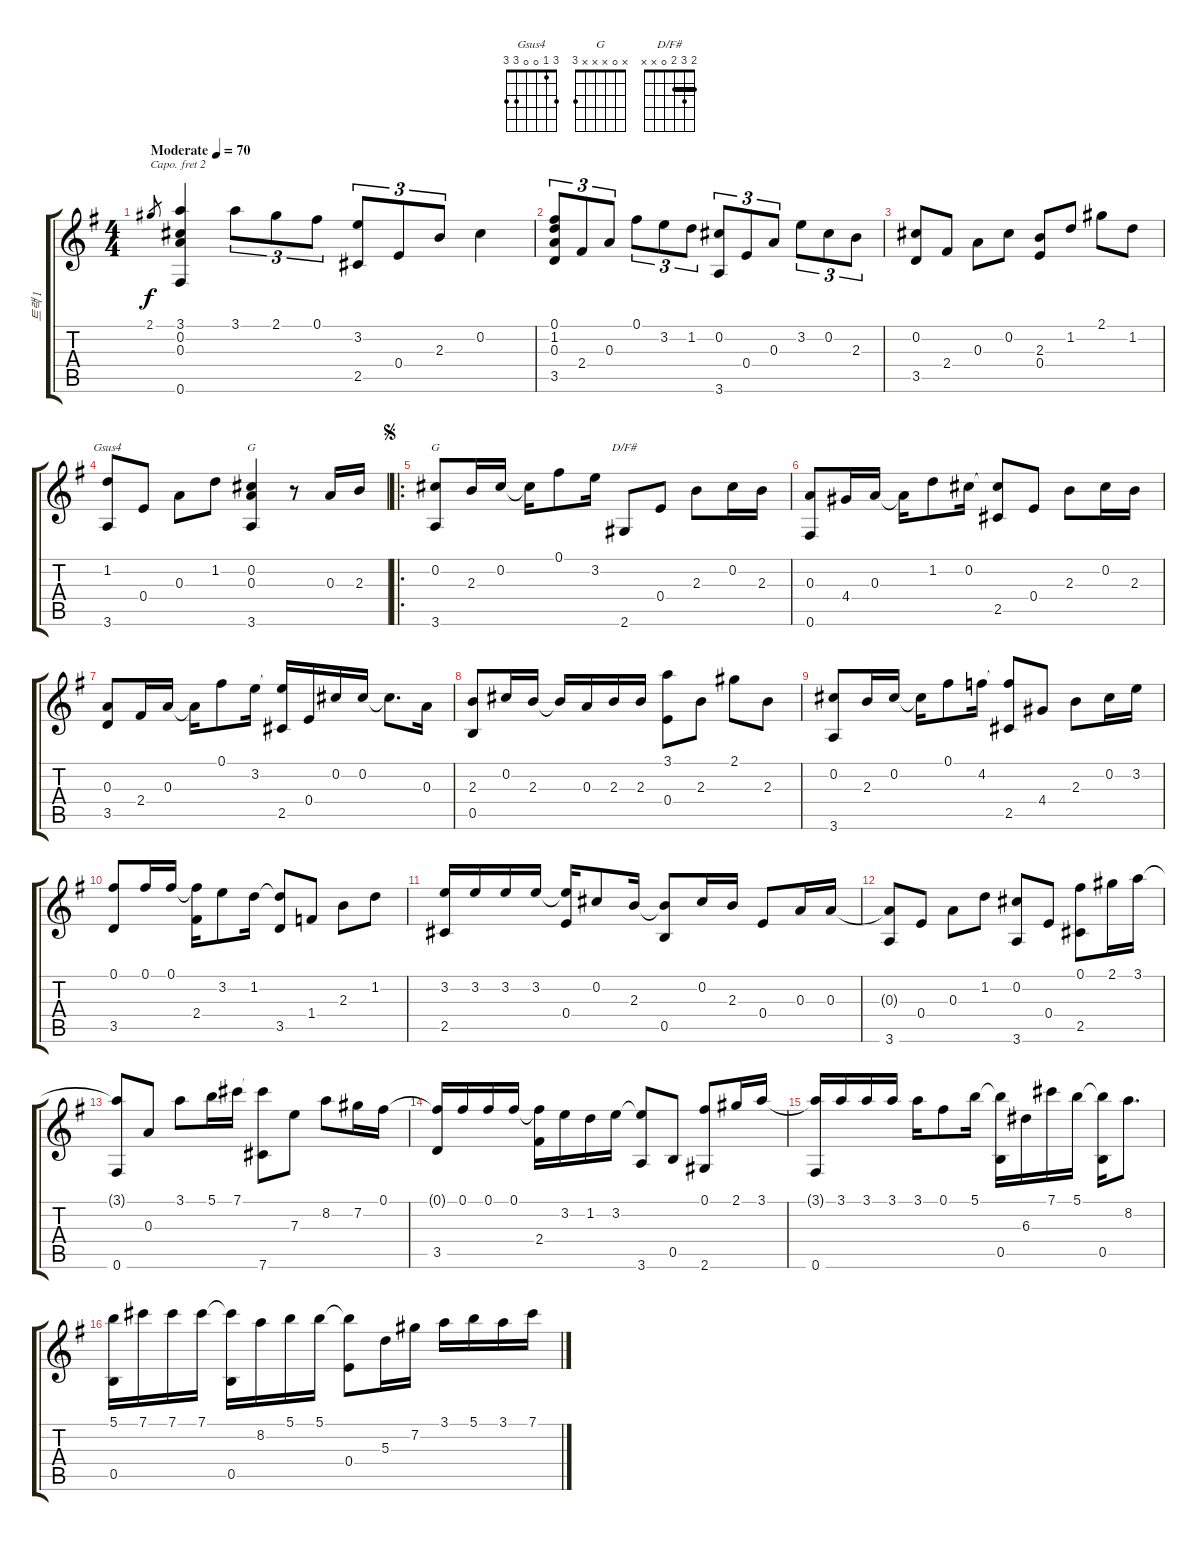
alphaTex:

\track ("트랙 1" "트랙 1") {instrument acousticguitarsteel}
\staff {score tabs}
\capo 2
\tuning (E4 B3 G3 D3 A2 E2) {hide}
\chord ("Gsus4" 3 1 0 0 3 3)
\chord ("G" x 0 0 x x 3)
\chord ("G" x 0 x x x 3)
\chord ("D/F#" 2 3 2 0 x x) {barre 2}
\ts (4 4)
\tempo (70 "Moderate")
\clef g2
\ks g
2.1.8{gr dy f instrument acousticguitarsteel} (3.1 0.2 0.3 0.6).4 3.1.8{tu (3 2)} 2.1.8{tu (3 2)} 0.1.8{tu (3 2)} (3.2 2.5).8{tu (3 2)} 0.4.8{tu (3 2)} 2.3.8{tu (3 2)} 0.2.4 |
(0.1 1.2 0.3 3.5).8{tu (3 2)} 2.4.8{tu (3 2)} 0.3.8{tu (3 2)} 0.1.8{tu (3 2)} 3.2.8{tu (3 2)} 1.2.8{tu (3 2)} (0.2 3.6).8{tu (3 2)} 0.4.8{tu (3 2)} 0.3.8{tu (3 2)} 3.2.8{tu (3 2)} 0.2.8{tu (3 2)} 2.3.8{tu (3 2)} |
(0.2 3.5).8 2.4.8 0.3.8 0.2.8 (2.3 0.4).8 1.2.8 2.1.8 1.2.8 |
(1.2 3.6).8{ch "Gsus4"} 0.4.8 0.3.8 1.2.8 (0.2 0.3 3.6).4{ch "G"} r.8 0.3.16 2.3.16 |
\ro
\jump segno
(0.2 3.6).8{ch "G"} 2.3.16 0.2.16 0.2{t}.16 0.1.8 3.2.16 2.6.8{ch "D/F#"} 0.4.8 2.3.8 0.2.16 2.3.16 |
(0.3 0.6).8 4.4.16 0.3.16 0.3{t}.16 1.2.8 0.2.16 (0.2{t} 2.5).8 0.4.8 2.3.8 0.2.16 2.3.16 |
(0.3 3.5).8 2.4.16 0.3.16 0.3{t}.16 0.1.8 3.2.16 (3.2{t} 2.5).16 0.4.16 0.2.16 0.2.16 0.2{t}.8{d} 0.3.16 |
(2.3 0.5).8 0.2.16 2.3.16 2.3{t}.16 0.3.16 2.3.16 2.3.16 (3.1 0.4).8 2.3.8 2.1.8 2.3.8 |
(0.2 3.6).8 2.3.16 0.2.16 0.2{t}.16 0.1.8 4.2.16 (4.2{t} 2.5).8 4.4.8 2.3.8 0.2.16 3.2.16 |
(0.1 3.5).8 0.1.16 0.1.16 (0.1{t} 2.4).16 3.2.8 1.2.16 (1.2{t} 3.5).8 1.4.8 2.3.8 1.2.8 |
(3.2 2.5).16 3.2.16 3.2.16 3.2.16 (3.2{t} 0.4).16 0.2.8 2.3.16 (2.3{t} 0.5).8 0.2.16 2.3.16 0.4.8 0.3.16 0.3.16 |
(0.3{t} 3.6).8 0.4.8 0.3.8 1.2.8 (0.2 3.6).8 0.4.8 (0.1 2.5).8 2.1.16 3.1.16 |
(3.1{t} 0.6).8 0.3.8 3.1.8 5.1.16 7.1.16 (7.1{t} 7.6).8 7.3.8 8.2.8 7.2.16 0.1.16 |
(0.1{t} 3.5).16 0.1.16 0.1.16 0.1.16 (0.1{t} 2.4).16 3.2.16 1.2.16 3.2.16 (3.2{t} 3.6).8 0.5.8 (0.1 2.6).8 2.1.16 3.1.16 |
(3.1{t} 0.6).16 3.1.16 3.1.16 3.1.16 3.1.16 0.1.8 5.1.16 (5.1{t} 0.5).16 6.3.16 7.1.16 5.1.16 (5.1{t} 0.5).16 8.2.8{d} |
(5.1 0.5).16 7.1.16 7.1.16 7.1.16 (7.1{t} 0.5).16 8.2.16 5.1.16 5.1.16 (5.1{t} 0.4).8 5.3.16 7.2.16 3.1.16 5.1.16 3.1.16 7.1.16
